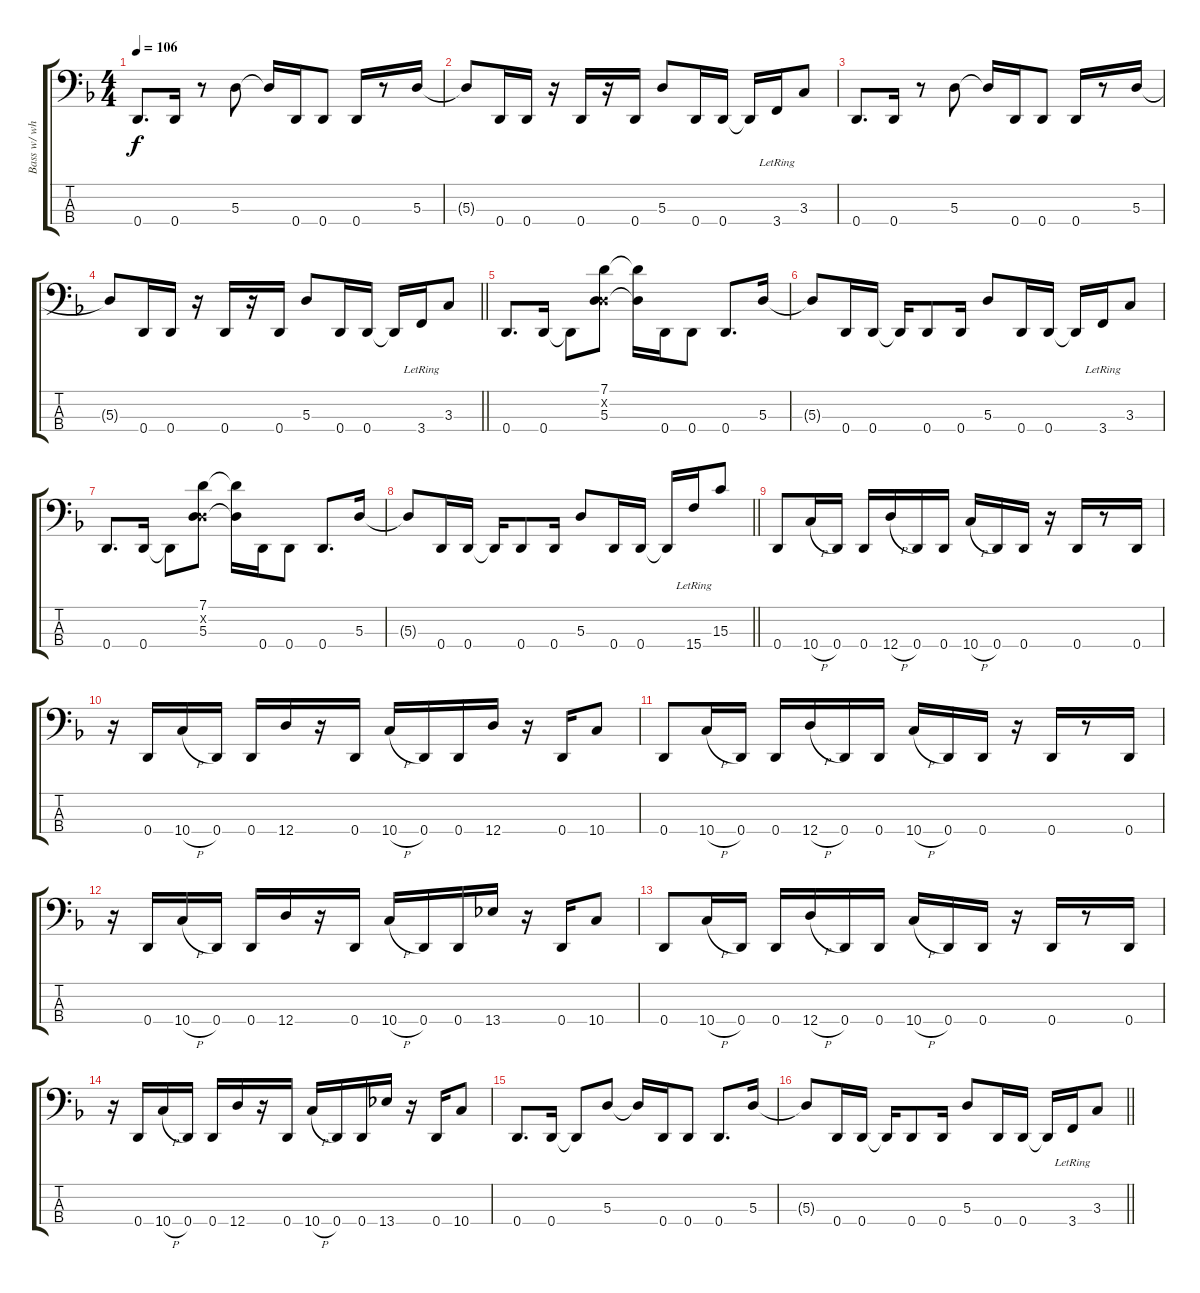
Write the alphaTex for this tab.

\track ("Bass w/ whammy and wah" "Bass w/ wh") {instrument electricbasspick}
\staff {score tabs}
\tuning (G2 D2 A1 D1) {hide}
\ts (4 4)
\tempo 106
\clef f4
\ks dminor
0.4.8{d dy f} 0.4.16 r.8 5.3.8 5.3{t}.16 0.4.16 0.4.8 0.4.16 r.8 5.3.16 |
5.3{t}.8 0.4.16 0.4.16 r.16 0.4.16 r.16 0.4.16 5.3.8 0.4.16 0.4.16 0.4{t}.16 3.4{lr}.16 3.3.8 |
0.4.8{d} 0.4.16 r.8 5.3.8 5.3{t}.16 0.4.16 0.4.8 0.4.16 r.8 5.3.16 |
\barLineRight lightlight
5.3{t}.8 0.4.16 0.4.16 r.16 0.4.16 r.16 0.4.16 5.3.8 0.4.16 0.4.16 0.4{t}.16 3.4{lr}.16 3.3.8 |
0.4.8{d} 0.4.16 0.4{t}.8 (7.1 0.2{x} 5.3).8 (7.1{t} 5.3{t}).16 0.4.16 0.4.8 0.4.8{d} 5.3.16 |
5.3{t}.8 0.4.16 0.4.16 0.4{t}.16 0.4.8 0.4.16 5.3.8 0.4.16 0.4.16 0.4{t}.16 3.4{lr}.16 3.3.8 |
0.4.8{d} 0.4.16 0.4{t}.8 (7.1 0.2{x} 5.3).8 (7.1{t} 5.3{t}).16 0.4.16 0.4.8 0.4.8{d} 5.3.16 |
\barLineRight lightlight
5.3{t}.8 0.4.16 0.4.16 0.4{t}.16 0.4.8 0.4.16 5.3.8 0.4.16 0.4.16 0.4{t}.16 15.4{lr}.16 15.3.8 |
0.4.8 10.4{h}.16 0.4.16 0.4.16 12.4{h}.16 0.4.16 0.4.16 10.4{h}.16 0.4.16 0.4.16 r.16 0.4.16 r.8 0.4.16 |
r.16 0.4.16 10.4{h}.16 0.4.16 0.4.16 12.4.16 r.16 0.4.16 10.4{h}.16 0.4.16 0.4.16 12.4.16 r.16 0.4.16 10.4.8 |
0.4.8 10.4{h}.16 0.4.16 0.4.16 12.4{h}.16 0.4.16 0.4.16 10.4{h}.16 0.4.16 0.4.16 r.16 0.4.16 r.8 0.4.16 |
r.16 0.4.16 10.4{h}.16 0.4.16 0.4.16 12.4.16 r.16 0.4.16 10.4{h}.16 0.4.16 0.4.16 13.4.16 r.16 0.4.16 10.4.8 |
0.4.8 10.4{h}.16 0.4.16 0.4.16 12.4{h}.16 0.4.16 0.4.16 10.4{h}.16 0.4.16 0.4.16 r.16 0.4.16 r.8 0.4.16 |
r.16 0.4.16 10.4{h}.16 0.4.16 0.4.16 12.4.16 r.16 0.4.16 10.4{h}.16 0.4.16 0.4.16 13.4.16 r.16 0.4.16 10.4.8 |
0.4.8{d} 0.4.16 0.4{t}.8 5.3.8 5.3{t}.16 0.4.16 0.4.8 0.4.8{d} 5.3.16 |
\barLineRight lightlight
5.3{t}.8 0.4.16 0.4.16 0.4{t}.16 0.4.8 0.4.16 5.3.8 0.4.16 0.4.16 0.4{t}.16 3.4{lr}.16 3.3.8
